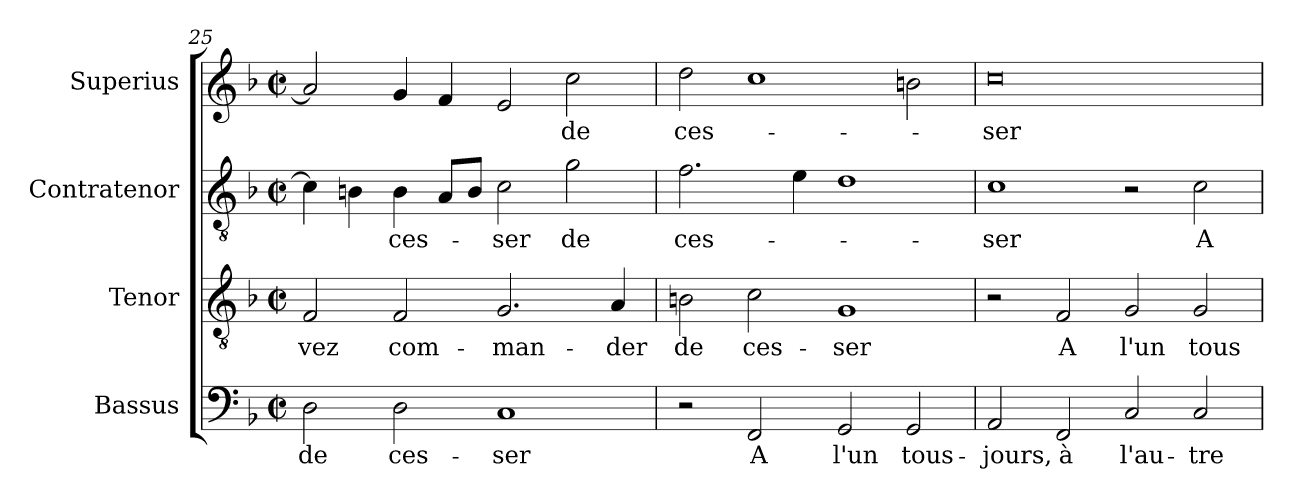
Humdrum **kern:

**kern	**text	**kern	**text	**kern	**text	**kern	**text
*part4	*part4	*part3	*part3	*part2	*part2	*part1	*part1
*staff4	*staff4	*staff3	*staff3	*staff2	*staff2	*staff1	*staff1
*I"Bassus	*	*I"Tenor	*	*I"Contratenor	*	*I"Superius	*
*	*	*I'T	*	*	*	*	*
*clefF4	*	*clefGv2	*	*clefGv2	*	*clefG2	*
*k[b-]	*	*k[b-]	*	*k[b-]	*	*k[b-]	*
*F:	*	*F:	*	*F:	*	*F:	*
*M2/2	*	*M2/2	*	*M2/2	*	*M2/2	*
*met(c|)	*	*met(c|)	*	*met(c|)	*	*met(c|)	*
=25	=25	=25	=25	=25	=25	=25	=25
2D	-de	2F	-vez	4c]	.	2a]	.
.	.	.	.	4B	.	.	.
2D	ces-	2F	com-	4B	ces-	4g	.
.	.	.	.	8AL	.	4f	.
.	.	.	.	8BJ	.	.	.
1C	-ser	2.G	man-	2c	-ser	2e	.
.	.	.	.	2g	-de	2cc	-de
.	.	4A	-der	.	.	.	.
!!LO:LB:g=z
=26	=26	=26	=26	=26	=26	=26	=26
2r	.	2B	-de	2.f	ces-	2dd	ces-
2FF	-A	2c	ces-	.	.	1cc	.
.	.	.	.	4e	.	.	.
2GG	-l'un	1G	-ser	1d	.	.	.
2GG	tous-	.	.	.	.	2bn	.
=27	=27	=27	=27	=27	=27	=27	=27
2AA	-jours,	2r	.	1c	-ser	0cc	-ser
2FF	-à	2F	-A	.	.	.	.
2C	l'au-	2G	-l'un	2r	.	.	.
2C	-tre	2G	tous-	2c	-A	.	.
=	=	=	=	=	=	=	=
*-	*-	*-	*-	*-	*-	*-	*-
